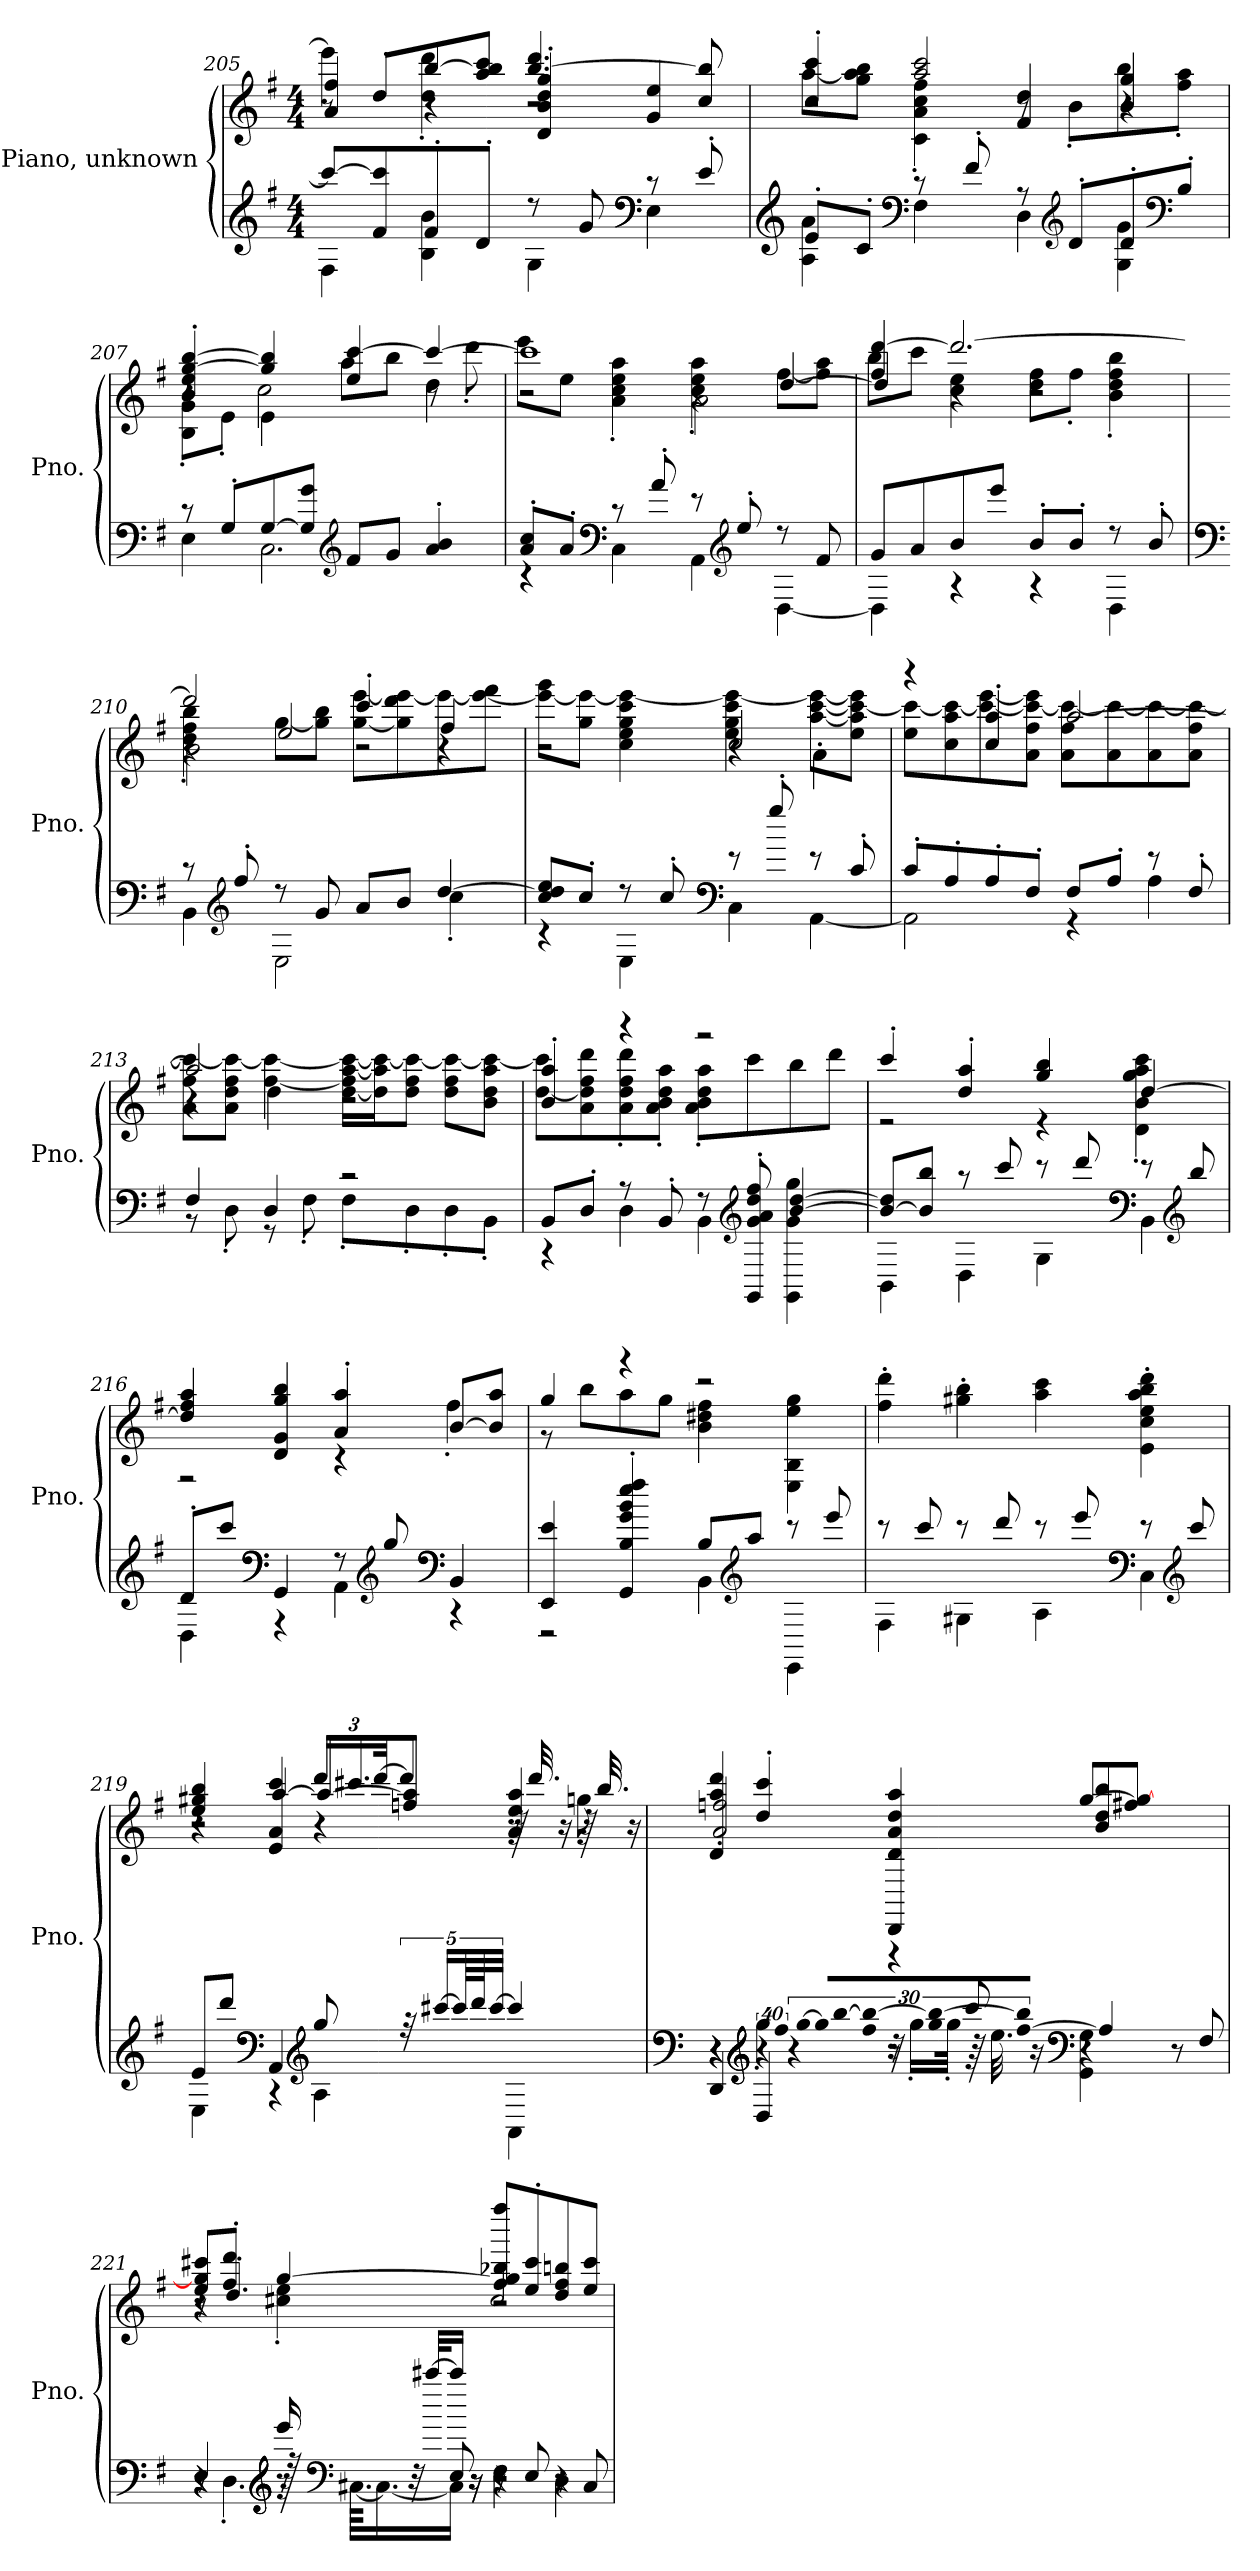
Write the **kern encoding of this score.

**kern	**kern
*part1	*part1
*staff2	*staff1
*I"Piano, unknown	*
*I'Pno.	*
*clefG2	*clefG2
*k[f#]	*k[f#]
*M4/4	*M4/4
=205	=205
*^	*^
*	*	*	*^
8ccc/L_	4F#\	8r	4eee\]	4a/ 4ff#/
8f#/ 8ccc/]	.	8dd'/L	.	.
8f#'/	4B\ 4b\	[8bb/	4dd\' 4ddd\'	4r
8d'/J	.	8aa/ 8bb/] 8ccc/J	.	.
8r	4G\	[4.bb/ 4.ddd/	2r	4d/' 4b/' 4dd/' 4gg/'
8g/	.	.	.	.
*clefF4	*	*	*	*
8r	4E\	.	.	4g/ 4ee/
8e'/	.	8cc/ 8bb/]	.	.
!!LO:LB:g=z	!!	!!
=206	=206	=206	=206	=206
*clefG2	*	*	*	*
8e'/L	4A\ 4a\	4cc/' 4ccc/'	[8aa\L	2r
8c'/J	.	.	8gg\ 8aa\] 8bb\J	.
*clefF4	*	*	*	*
8r	4F#\	2aa/ 2ccc/	4c\' 4a\' 4cc\' 4ff#\'	.
8f#'/	.	.	.	.
8r	4D\	.	8r	4f#/ 4dd/
*clefG2	*	*	*	*
8d'/L	.	.	8b'\L	.
8d'/	4G\ 4g\	4b/ 4gg/	8bb\	4r
*clefF4	*	*	*	*
8B'/J	.	.	8ff#\' 8aa\'J	.
=207	=207	=207	=207	=207
8r	4E\	4b/' 4ee/' [4gg/' [4bb/'	8B\' 8g\'L	4r
8G'/L	.	.	8e'\J	.
[8G/	2.C\	4gg/] 4bb/]	4e\	2cc\
8G/] 8g/J	.	.	.	.
*clefG2	*	*	*	*
8f#/L	.	4ee/ [4ccc/	8aa\L	.
8g/J	.	.	8bb\J	.
4a/' 4b/'	.	4ccc/_	8r	4dd\
.	.	.	8ddd'\	.
=208	=208	=208	=208	=208
*	*	*	*	*^
8a/' 8cc/'L	4r	1ccc]	8eee\L	2r	2r
8a'/J	.	.	8ee\J	.	.
*clefF4	*	*	*	*	*
8r	4C\	.	4a\' 4cc\' 4ee\' 4aa\'	.	.
8a'/	.	.	.	.	.
8r	4AA\	.	4cc\' 4ee\' 4aa\'	4r	2a\
*clefG2	*	*	*	*	*
8ee'/	.	.	.	.	.
8r	[4D\	.	[8ff#\L	[4dd/	.
8f#/	.	.	8ff#\] 8aa\J	.	.
*	*	*	*	*v	*v
!!LO:PB:g=z
=209	=209	=209	=209	=209
8g/L	4D\]	4ff#/ [4ddd/	8bb\L	4dd/]
8a/	.	.	8ccc\J	.
8b/	4r	2.ddd/_	4cc\ 4ee\	4r
8eee/J	.	.	.	.
8b'/L	4r	.	8dd\ 8ff#\L	2r
8b'/J	.	.	8ff#'\J	.
8r	4D\	.	4b\' 4dd\' 4ff#\' 4bb\'	.
8b'/	.	.	.	.
*	*	*v	*v	*v
=210	=210	=210
*clefF4	*	*
*	*	*^
*	*	*	*^
*	*	*	*	*^
8r	4BB\	2ddd/]	4dd\' 4ff#\' 4bb\'	4r	2b\
*clefG2	*	*	*	*	*
8ff#'/	.	.	.	.	.
8r	2E\	.	[8gg\L	2ee/	.
8g/	.	.	8gg\] 8bb\J	.	.
8a/L	.	4ccc'/	[8gg\ [8eee\L	.	2r
8b/J	.	.	8gg\] 8ddd\ 8eee\_	.	.
[4dd/	4cc'\	4r	8eee\_	4ff#/	.
.	.	.	8eee\_ 8fff#\J	.	.
*	*	*	*	*v	*v
=211	=211	=211	=211	=211
8cc/ 8dd/] 8ee/L	4r	2r	8eee\_ 8ggg\L	2r
8cc'/J	.	.	8gg\ 8eee\_J	.
8r	4E\	.	4cc\ 4ee\ 4gg\ 4ccc\ 4eee\_	.
8cc'/	.	.	.	.
*clefF4	*	*	*	*
8r	4C\	2cc/	4ee\ 4gg\ 4ccc\ 4eee\_	4r
8gg'/	.	.	.	.
8r	[4AA\	.	[8aa\ [8ccc\ 8eee\_L	4a'\
8c'/	.	.	8ee\ 8aa\] 8ccc\_ 8eee\]J	.
*	*	*	*v	*v
!!LO:LB:g=z
=212	=212	=212	=212
8c'/L	2AA\]	4r	8ee\ 8ccc\_L
8A'/	.	.	8cc\ 8aa\ 8ccc\_
8A'/	.	4cc/' 4aa/'	8ccc\_ [8eee\
8F#'/J	.	.	8a\ 8ff#\ 8ccc\_ 8eee\]J
8F#/L	4r	[2aa/	8a\ 8ff#\ 8ccc\_L
8A'/J	.	.	8a\ 8ccc\_
8r	4A\	.	8a\ 8ccc\_
8F#'/	.	.	8a\ 8ff#\ 8ccc\_J
=213	=213	=213	=213
*	*	*	*^
4F#/	8r	2aa/]	8a\ 8ff#\ 8ccc\_L	4r
.	8D'\	.	8a\ 8dd\ 8ff#\ 8ccc\_J	.
4D/	8r	.	[4ff#\ 4ccc\_	4dd\
.	8F#'\	.	.	.
2r	8F#'\L	2r	[16dd\ 16ff#\] [16aa\ 16ccc\_LL	2r
.	.	.	16dd\] 16aa\] 16ccc\_J	.
.	8D'\	.	8dd\ 8ff#\ 8ccc\_J	.
.	8D'\	.	8dd\ 8ff#\ 8ccc\_L	.
.	8BB'\J	.	8b\ 8dd\ 8aa\ 8ccc\_J	.
*	*	*	*v	*v
=214	=214	=214	=214
8BB/L	4r	4b/' 4aa/'	[8dd\ 8ccc\]L
8D'/J	.	.	8a\ 8dd\] 8ff#\ 8ddd\
8r	4D\	4r	8a\' 8dd\' 8ff#\' 8ddd\'
8BB'/	.	.	8a\' 8b\' 8dd\' 8aa\'J
8r	4BB\	2r	8a\' 8b\' 8dd\' 8aa\'L
*clefG2	*	*	*
8GG/' 8g/' 8a/' 8dd/' 8ff#/'	.	.	8ccc\
[4b/ [4dd/	4GG\ 4g\ 4gg\	.	8bb\
.	.	.	8ddd\J
!!LO:LB:g=z	!!
=215	=215	=215	=215
8b/_ 8dd/]L	4BB\	4ccc'/	2r
8b/] 8bb/J	.	.	.
8r	4D\	4dd/' 4aa/'	.
8ccc/	.	.	.
8r	4G\	4gg/ 4bb/	4r
8ddd/	.	.	.
*clefF4	*	*	*
8r	4BB\	[4dd/	4d\' 4b\' 4gg\' 4aa\' 4ccc\'
*clefG2	*	*	*
8bb/	.	.	.
=216	=216	=216	=216
8d'/L	4D\	4dd/] 4ff#/ 4aa/	2r
8ccc/J	.	.	.
*clefF4	*	*	*
4GG/	4r	4d/ 4g/ 4gg/ 4bb/	.
8r	4AA\	4a/' 4aa/'	4r
*clefG2	*	*	*
8gg/	.	.	.
*clefF4	*	*	*
4BB/	4r	[8b/L	4ff#'\
.	.	8b/] 8aa/J	.
=217	=217	=217	=217
4EE/ 4e/	2r	4gg/	8r
.	.	.	8bb\L
4GG/' 4B/' 4g/' 4b/' 4ee/' 4ff#/'	.	4r	8aa\
.	.	.	8gg\J
8B/L	4BB\	2r	4b\ 4dd#X\ 4ff#\
*clefG2	*	*	*
8aa/J	.	.	.
8r	4EE\	.	4E\ 4B\ 4ee\ 4gg\
8eee/	.	.	.
*	*	*v	*v
!!LO:LB:g=z
=218	=218	=218
8r	4F#\	4ff#\' 4ddd\'
8ccc/	.	.
8r	4G#X\	4gg#X\' 4bb\'
8ddd/	.	.
8r	4A\	4aa\ 4ccc\
8eee/	.	.
*clefF4	*	*
8r	4C\	4e\' 4cc\' 4ee\' 4aa\' 4bb\' 4ddd\'
*clefG2	*	*
8ccc/	.	.
=219	=219	=219
*	*	*^
*	*	*	*^
8e/L	4E\	4ee/ 4gg#X/ 4bb/	2r	4r
8ddd/J	.	.	.	.
*clefF4	*	*	*	*
4AA/	4r	4e/ 4a/ 4ccc/	.	[4aa/
*clefG2	*	*	*	*
*	*	*Xbrackettup	*	*
8gg/	4A\	24ddd/LL	4r	8aa/L_
.	.	24.ccc#X/	.	.
.	.	[48ddd/JK	.	.
40r	.	8ddd/J]	.	8ffn/ 8aa/]J
[20ccc#X/LL	.	.	.	.
80ccc#/LL]	.	.	.	.
80ddd/J	.	.	.	.
[40ccc#/JJJ	.	.	.	.
4ccc#/]	4AA\	64r	8r	4a/ 4ee/ 4aa/
.	.	32.ddd/	.	.
.	.	16r	.	.
.	.	64r	8ggn\	.
.	.	32.bb/	.	.
.	.	16r	.	.
*v	*v	*	*	*
*	*v	*v	*v
!!LO:LB:g=z
=220	=220
*clefF4	*
*^	*^
*	*^	*	*
4DD/	4r	4r	4d/ 4aa/ 4ddd/	2a/' 2ffn/'
*clefG2	*	*	*	*
!LO:N:vis=32	!	!	!	!
640%23r	4gg'\	4D/	4dd/' 4ccc/'	.
!LO:N:vis=32	!	!	!	!
640%23ff#/	.	.	.	.
!LO:N:vis=64	!	!	!	!
960%17r	.	.	.	.
!LO:N:vis=64	!	!	!	!
[960%17gg/	.	.	.	.
!LO:N:vis=64	!	!	!	!
960%17gg/LLLL]	.	.	.	.
!LO:N:vis=64	!	!	!	!
[960%17bb/J	.	.	.	.
!LO:N:vis=32	!	!	!	!
640%23ff#/ 640%23bb/_	.	.	.	.
!LO:N:vis=32	!	!	!	!
640%23gg/ 640%23bb/_	.	.	.	.
!LO:N:vis=32	!	!	!	!
[640%23ff#/ 640%23bb/]JJJ	.	.	.	.
.	32r	8r	4DD/ 4d/ 4a/ 4dd/ 4aa/	4r
4ff#/]	.	.	.	.
.	16gg'\LL	.	.	.
.	32gg'\JJk	.	.	.
.	64r	8ccc/	.	.
.	32.ee\	.	.	.
.	16r	.	.	.
*clefF4	*	*	*	*
.	4GG\ 4G\	4r	[8gg/L	4b/ 4dd/ 4bb/
8r	.	.	.	.
.	.	.	8ff#X/ 8gg/_J	.
8F#/	.	.	.	.
.	1920ryy	1920ryy	1920ryy	1920ryy
!!LO:LB:g=z
=221	=221	=221	=221	=221
*	*	*^	*	*^
4E/	8r	4r	4r	8ee/ 8gg/] 8ccc#X/L	4r	8r
.	4.D'\	.	.	8ff#/' 8ddd/'J	.	4.dd'/
*clefG2	*	*	*	*	*	*
16eee/	.	8r	128r	[4gg/	4cc#X\' 4ee\'	.
*clefF4	*	*	*	*	*	*
.	.	.	[64.C#X\KKLL	.	.	.
.	.	.	16.C#\_	.	.	.
32r	.	.	.	.	.	.
[32ccc#X/KLL	.	.	.	.	.	.
16ccc#/JJ]	.	8E/	16C#\JJ]	.	.	.
16r	.	.	16r	.	.	.
2r	4F#\	8r	4r	8ff#/ 8gg/] 8bb-X/ 8ffff#/L	2r	2cc#/
.	.	8E/	.	8ee/' 8ccc#/'	.	.
.	4r	8r	4D\	8dd/ 8ff#/ 8bbn/	.	.
.	.	8C#/	.	8ee/ 8ccc#/J	.	.
*v	*v	*v	*v	*	*	*
*	*v	*v	*v
=	=
*-	*-
